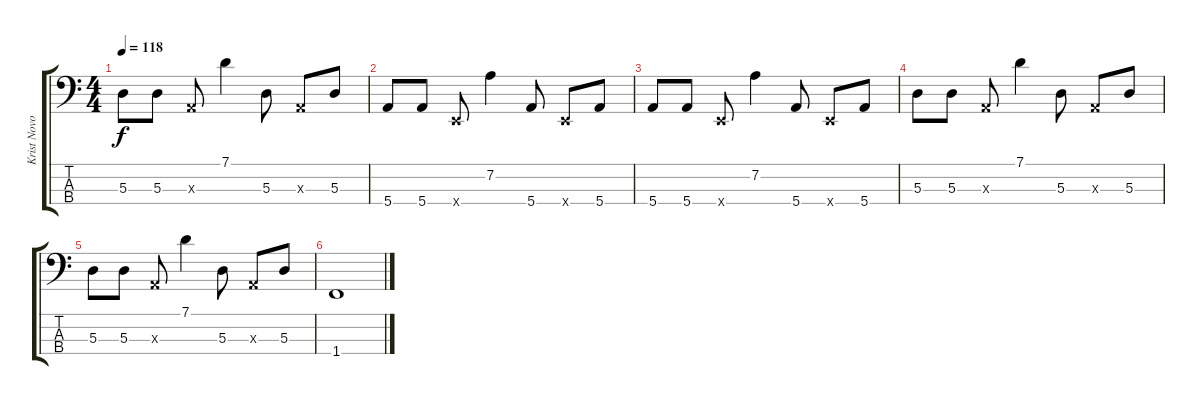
\track ("Krist Novoselic - Acoustic Bass" "Krist Novo") {instrument acousticbass}
\staff {score tabs}
\tuning (G2 D2 A1 E1) {hide}
\ts (4 4)
\tempo 118
\clef f4
\ks c
5.3.8{dy f} 5.3.8 0.3{x}.8 7.1.4 5.3.8 0.3{x}.8 5.3.8 |
5.4.8 5.4.8 0.4{x}.8 7.2.4 5.4.8 0.4{x}.8 5.4.8 |
5.4.8 5.4.8 0.4{x}.8 7.2.4 5.4.8 0.4{x}.8 5.4.8 |
5.3.8 5.3.8 0.3{x}.8 7.1.4 5.3.8 0.3{x}.8 5.3.8 |
5.3.8 5.3.8 0.3{x}.8 7.1.4 5.3.8 0.3{x}.8 5.3.8 |
1.4.1
